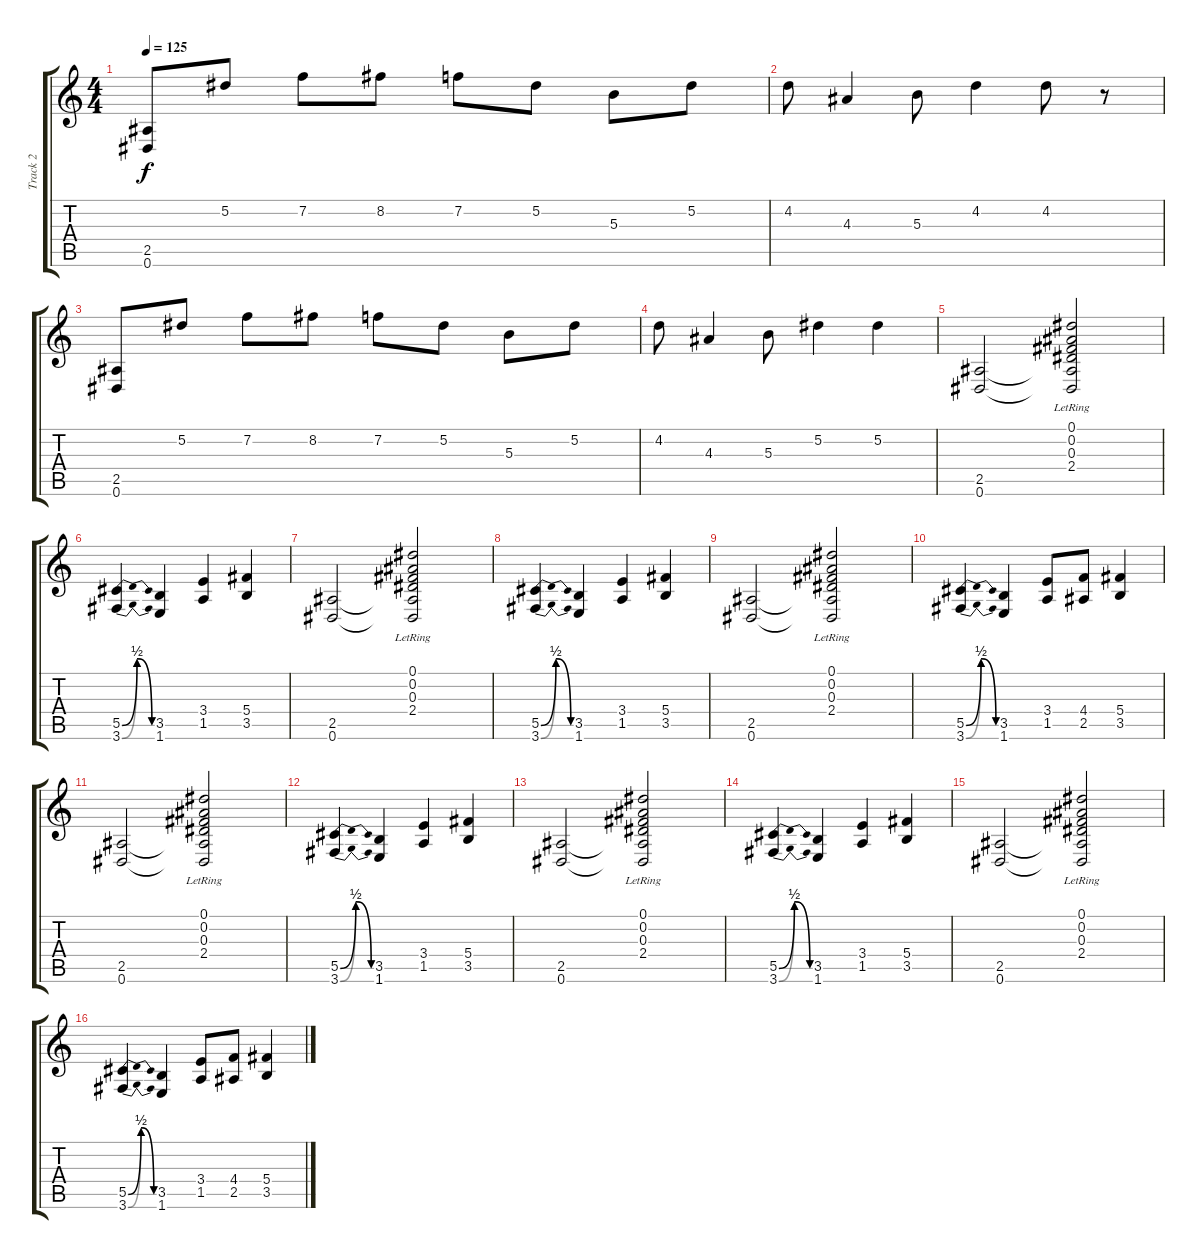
\track ("Track 2" "Track 2") {instrument overdrivenguitar}
\staff {score tabs}
\tuning (Eb4 Bb3 Gb3 Db3 Ab2 Eb2) {hide}
\ts (4 4)
\tempo 125
\clef g2
\ks c
(2.5 0.6).8{dy f} 5.2.8 7.2.8 8.2.8 7.2.8 5.2.8 5.3.8 5.2.8 |
4.2.8 4.3.4 5.3.8 4.2.4 4.2.8 r.8 |
(2.5 0.6).8 5.2.8 7.2.8 8.2.8 7.2.8 5.2.8 5.3.8 5.2.8 |
4.2.8 4.3.4 5.3.8 5.2.4 5.2.4 |
(2.5 0.6).2 (0.1{lr} 0.2{lr} 0.3{lr} 2.4 2.5{t} 0.6{t}).2 |
(5.5{be (bendrelease 0 0 15 2 30 2 60 0)} 3.6{be (bendrelease 0 0 14 2 30 2 60 0)}).4 (3.5 1.6).4 (3.4 1.5).4 (5.4 3.5).4 |
(2.5 0.6).2 (0.1{lr} 0.2{lr} 0.3{lr} 2.4{lr} 2.5{t} 0.6{t}).2 |
(5.5{be (bendrelease 0 0 15 2 30 2 60 0)} 3.6{be (bendrelease 0 0 14 2 30 2 60 0)}).4 (3.5 1.6).4 (3.4 1.5).4 (5.4 3.5).4 |
(2.5 0.6).2 (0.1{lr} 0.2{lr} 0.3{lr} 2.4{lr} 2.5{t} 0.6{t}).2 |
(5.5{be (bendrelease 0 0 15 2 30 2 60 0)} 3.6{be (bendrelease 0 0 14 2 30 2 60 0)}).4 (3.5 1.6).4 (3.4 1.5).8 (4.4 2.5).8 (5.4 3.5).4 |
(2.5 0.6).2 (0.1{lr} 0.2{lr} 0.3{lr} 2.4{lr} 2.5{t} 0.6{t}).2 |
(5.5{be (bendrelease 0 0 15 2 30 2 60 0)} 3.6{be (bendrelease 0 0 14 2 30 2 60 0)}).4 (3.5 1.6).4 (3.4 1.5).4 (5.4 3.5).4 |
(2.5 0.6).2 (0.1{lr} 0.2{lr} 0.3{lr} 2.4{lr} 2.5{t} 0.6{t}).2 |
(5.5{be (bendrelease 0 0 15 2 30 2 60 0)} 3.6{be (bendrelease 0 0 14 2 30 2 60 0)}).4 (3.5 1.6).4 (3.4 1.5).4 (5.4 3.5).4 |
(2.5 0.6).2 (0.1{lr} 0.2{lr} 0.3{lr} 2.4{lr} 2.5{t} 0.6{t}).2 |
(5.5{be (bendrelease 0 0 15 2 30 2 60 0)} 3.6{be (bendrelease 0 0 14 2 30 2 60 0)}).4 (3.5 1.6).4 (3.4 1.5).8 (4.4 2.5).8 (5.4 3.5).4
